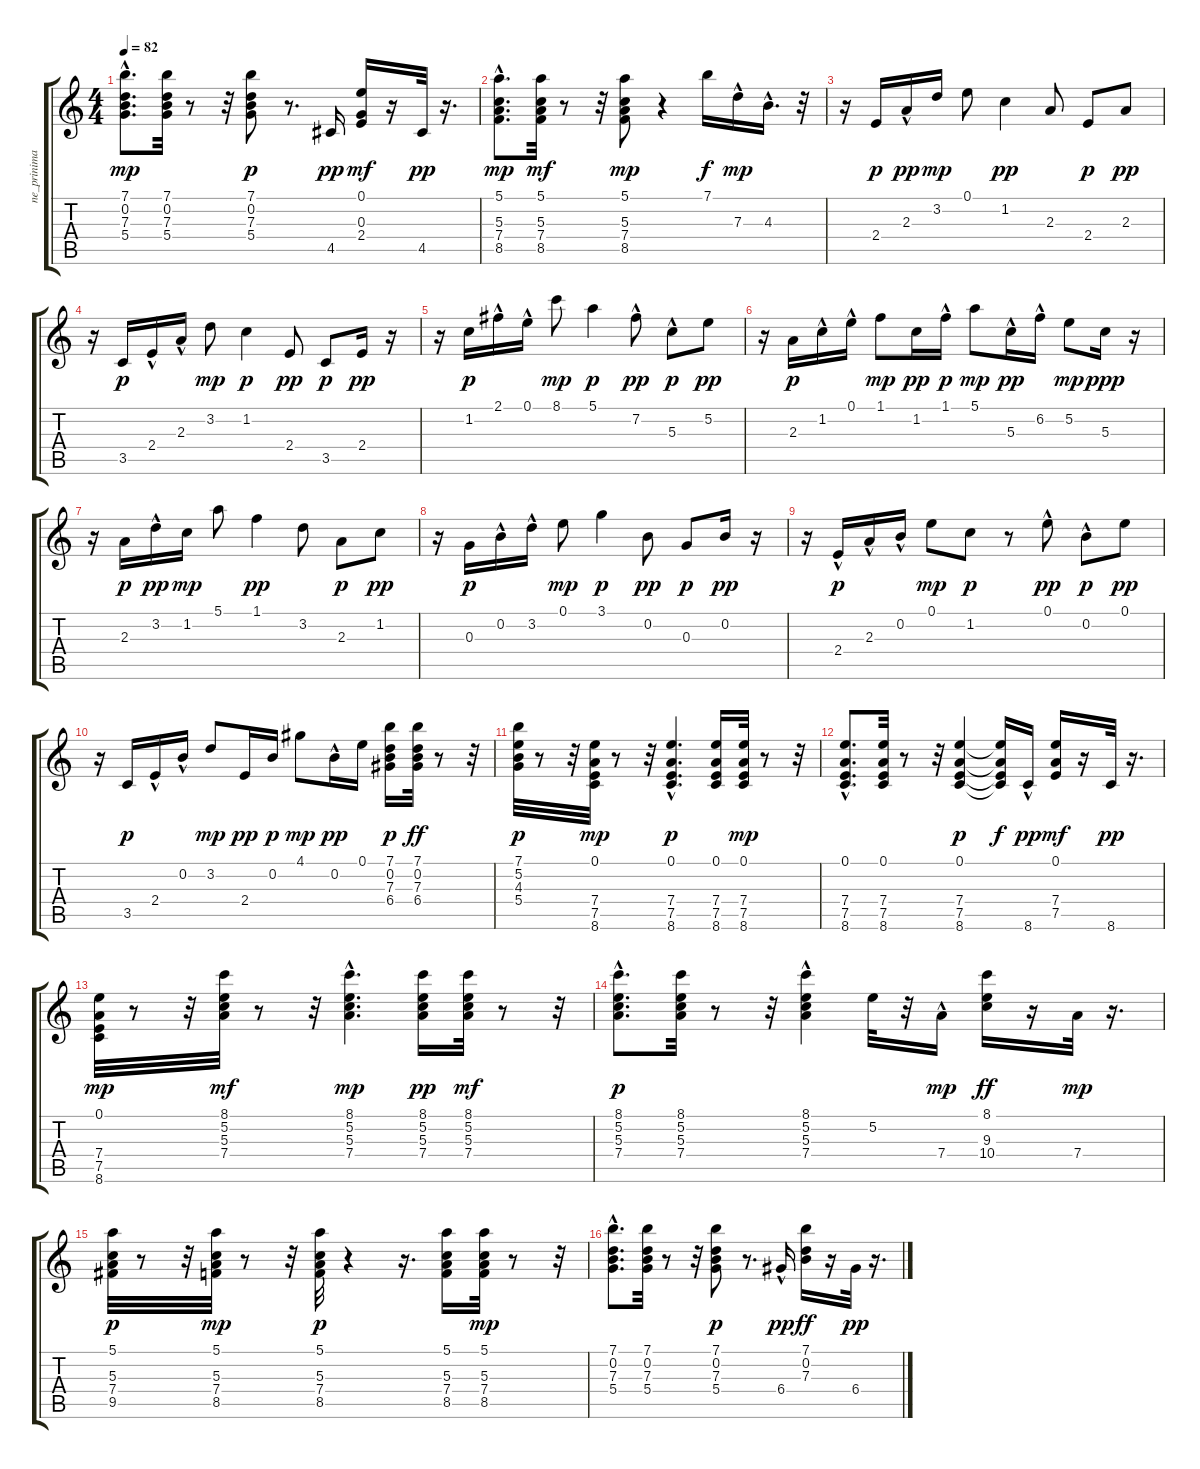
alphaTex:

\track ("ne_prinimai" "ne_prinima") {instrument acousticguitarsteel}
\staff {score tabs}
\tuning (E4 B3 G3 D3 A2 E2) {hide}
\ts (4 4)
\tempo 82
\clef g2
\ks c
(7.1{hac} 0.2{hac} 7.3{hac} 5.4{hac}).8{d dy mp} (7.1 0.2 7.3 5.4).32 r.8 r.32 (7.1 0.2 7.3 5.4).8{dy p} r.8{d} 4.5.16{dy pp} (0.1 0.3 2.4).16{dy mf} r.16 4.5.32{dy pp} r.16{d} |
(5.1{hac} 5.3{hac} 7.4{hac} 8.5{hac}).8{d dy mp} (5.1 5.3 7.4 8.5).32{dy mf} r.8 r.32 (5.1 5.3 7.4 8.5).8{dy mp} r.4 7.1.16{dy f} 7.3{hac}.16{dy mp} 4.3{hac}.16{d} r.32 |
r.16 2.4.16{dy p} 2.3{hac}.16{dy pp} 3.2.16{dy mp} 0.1.8 1.2.4{dy pp} 2.3.8 2.4.8{dy p} 2.3.8{dy pp} |
r.16 3.5.16{dy p} 2.4{hac}.16 2.3{hac}.16 3.2.8{dy mp} 1.2.4{dy p} 2.4.8{dy pp} 3.5.8{dy p} 2.4.16{dy pp} r.16 |
r.16 1.2.16{dy p} 2.1{hac}.16 0.1{hac}.16 8.1.8{dy mp} 5.1.4{dy p} 7.2{hac}.8{dy pp} 5.3{hac}.8{dy p} 5.2.8{dy pp} |
r.16 2.3.16{dy p} 1.2{hac}.16 0.1{hac}.16 1.1.8{dy mp} 1.2.16{dy pp} 1.1{hac}.16{dy p} 5.1.8{dy mp} 5.3{hac}.16{dy pp} 6.2{hac}.16 5.2.8{dy mp} 5.3.16{dy ppp} r.16 |
r.16 2.3.16{dy p} 3.2{hac}.16{dy pp} 1.2.16{dy mp} 5.1.8 1.1.4{dy pp} 3.2.8 2.3.8{dy p} 1.2.8{dy pp} |
r.16 0.3.16{dy p} 0.2{hac}.16 3.2{hac}.16 0.1.8{dy mp} 3.1.4{dy p} 0.2.8{dy pp} 0.3.8{dy p} 0.2.16{dy pp} r.16 |
r.16 2.4{hac}.16{dy p} 2.3{hac}.16 0.2{hac}.16 0.1.8{dy mp} 1.2.8{dy p} r.8 0.1{hac}.8{dy pp} 0.2{hac}.8{dy p} 0.1.8{dy pp} |
r.16 3.5.16{dy p} 2.4{hac}.16 0.2{hac}.16 3.2.8{dy mp} 2.4.16{dy pp} 0.2.16{dy p} 4.1.8{dy mp} 0.2{hac}.16{dy pp} 0.1.16 (7.1 0.2 7.3 6.4).16{dy p} (7.1 0.2 7.3 6.4).32{dy ff} r.8 r.32 |
(7.1 5.2 4.3 5.4).32{dy p} r.8 r.32 (0.1 7.4 7.5 8.6).32{dy mp} r.8 r.32 (0.1{hac} 7.4{hac} 7.5{hac} 8.6{hac}).4{d dy p} (0.1 7.4 7.5 8.6).16 (0.1 7.4 7.5 8.6).32{dy mp} r.8 r.32 |
(0.1{hac} 7.4{hac} 7.5{hac} 8.6{hac}).8{d} (0.1 7.4 7.5 8.6).32 r.8 r.32 (0.1 7.4 7.5 8.6).4{dy p} (0.1{t} 7.4{t} 7.5{t} 8.6{t}).16{dy f} 8.6{hac}.16{dy pp} (0.1 7.4 7.5).16{dy mf} r.16 8.6.32{dy pp} r.16{d} |
(0.1 7.4 7.5 8.6).32{dy mp} r.8 r.32 (8.1 5.2 5.3 7.4).32{dy mf} r.8 r.32 (8.1{hac} 5.2{hac} 5.3{hac} 7.4{hac}).4{d dy mp} (8.1 5.2 5.3 7.4).16{dy pp} (8.1 5.2 5.3 7.4).32{dy mf} r.8 r.32 |
(8.1{hac} 5.2{hac} 5.3{hac} 7.4{hac}).8{d dy p} (8.1 5.2 5.3 7.4).32 r.8 r.32 (8.1 5.2{hac} 5.3 7.4).4 5.2.32 r.32 7.4{hac}.16{dy mp} (8.1 9.3 10.4).16{dy ff} r.16 7.4.32{dy mp} r.16{d} |
(5.1 5.3 7.4 9.5).32{dy p} r.8 r.32 (5.1 5.3 7.4 8.5).32{dy mp} r.8 r.32 (5.1 5.3 7.4 8.5).32{dy p} r.4 r.16{d} (5.1 5.3 7.4 8.5).16 (5.1 5.3 7.4 8.5).32{dy mp} r.8 r.32 |
(7.1{hac} 0.2{hac} 7.3{hac} 5.4{hac}).8{d} (7.1 0.2 7.3 5.4).32 r.8 r.32 (7.1 0.2 7.3 5.4).8{dy p} r.8{d} 6.4{hac}.16{dy pp} (7.1 0.2 7.3).16{dy ff} r.16 6.4.32{dy pp} r.16{d}
